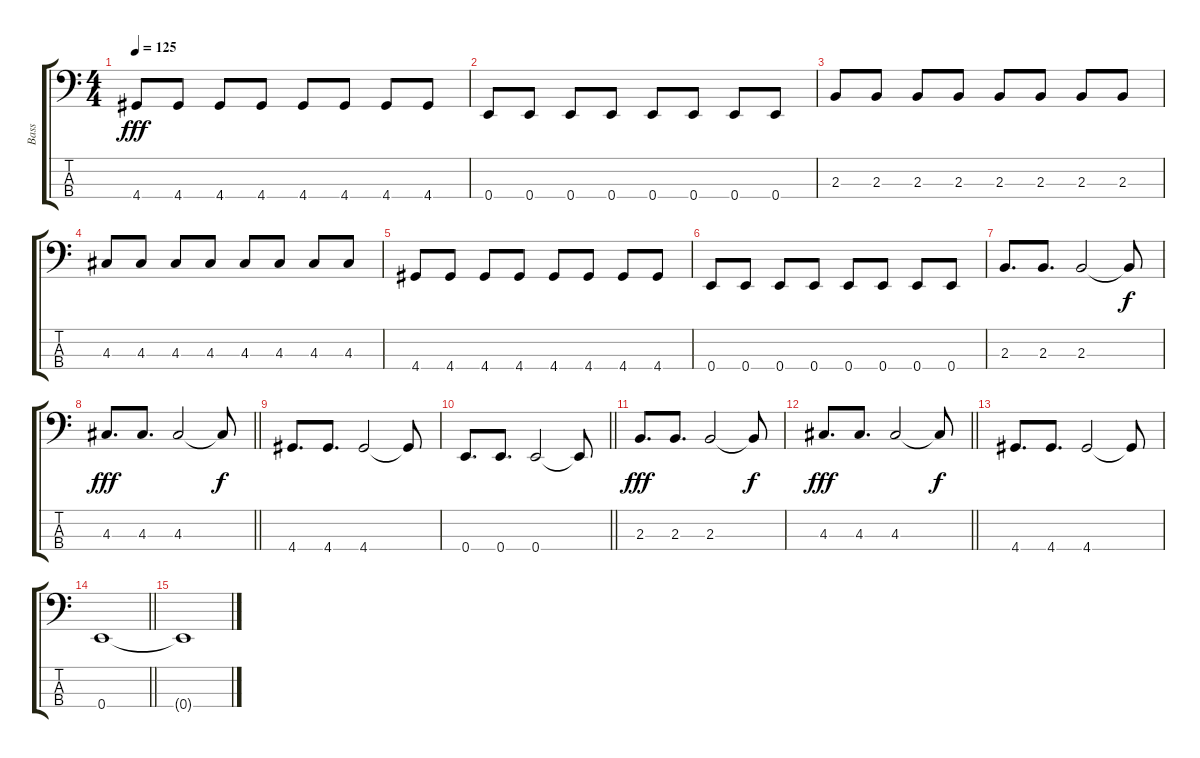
\track ("Bass" "Bass") {instrument electricbasspick}
\staff {score tabs}
\tuning (G2 D2 A1 E1) {hide}
\ts (4 4)
\tempo 125
\clef f4
\ks c
4.4.8{dy fff} 4.4.8 4.4.8 4.4.8 4.4.8 4.4.8 4.4.8 4.4.8 |
0.4.8 0.4.8 0.4.8 0.4.8 0.4.8 0.4.8 0.4.8 0.4.8 |
2.3.8 2.3.8 2.3.8 2.3.8 2.3.8 2.3.8 2.3.8 2.3.8 |
4.3.8 4.3.8 4.3.8 4.3.8 4.3.8 4.3.8 4.3.8 4.3.8 |
4.4.8 4.4.8 4.4.8 4.4.8 4.4.8 4.4.8 4.4.8 4.4.8 |
0.4.8 0.4.8 0.4.8 0.4.8 0.4.8 0.4.8 0.4.8 0.4.8 |
2.3.8{d} 2.3.8{d} 2.3.2 2.3{t}.8{dy f} |
\barLineRight lightlight
4.3.8{d dy fff} 4.3.8{d} 4.3.2 4.3{t}.8{dy f} |
4.4.8{d} 4.4.8{d} 4.4.2 4.4{t}.8 |
\barLineRight lightlight
0.4.8{d} 0.4.8{d} 0.4.2 0.4{t}.8 |
2.3.8{d dy fff} 2.3.8{d} 2.3.2 2.3{t}.8{dy f} |
\barLineRight lightlight
4.3.8{d dy fff} 4.3.8{d} 4.3.2 4.3{t}.8{dy f} |
4.4.8{d} 4.4.8{d} 4.4.2 4.4{t}.8 |
\barLineRight lightlight
0.4.1 |
0.4{t}.1
